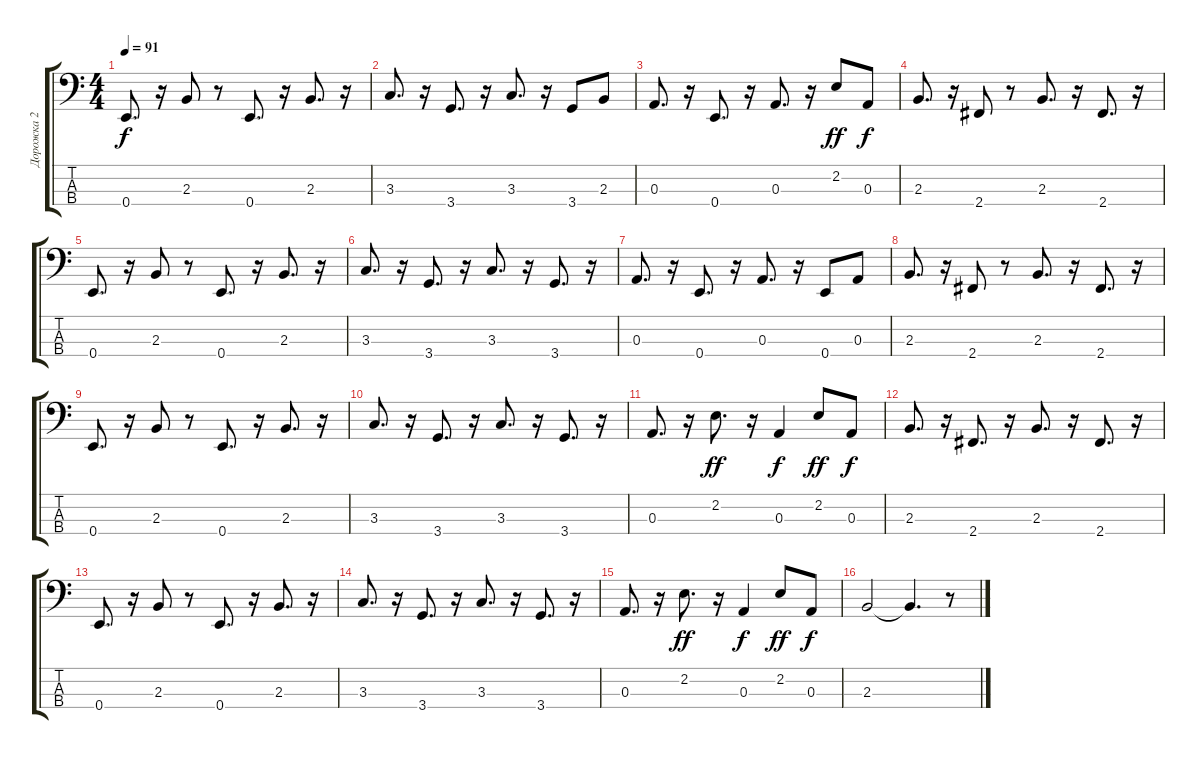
\track ("Дорожка 2" "Дорожка 2") {instrument electricbassfinger}
\staff {score tabs}
\tuning (G2 D2 A1 E1) {hide}
\ts (4 4)
\tempo 91
\clef f4
\ks c
0.4.8{d dy f} r.16 2.3.8 r.8 0.4.8{d} r.16 2.3.8{d} r.16 |
3.3.8{d} r.16 3.4.8{d} r.16 3.3.8{d} r.16 3.4.8 2.3.8 |
0.3.8{d} r.16 0.4.8{d} r.16 0.3.8{d} r.16 2.2.8{dy ff} 0.3.8{dy f} |
2.3.8{d} r.16 2.4.8 r.8 2.3.8{d} r.16 2.4.8{d} r.16 |
0.4.8{d} r.16 2.3.8 r.8 0.4.8{d} r.16 2.3.8{d} r.16 |
3.3.8{d} r.16 3.4.8{d} r.16 3.3.8{d} r.16 3.4.8{d} r.16 |
0.3.8{d} r.16 0.4.8{d} r.16 0.3.8{d} r.16 0.4.8 0.3.8 |
2.3.8{d} r.16 2.4.8 r.8 2.3.8{d} r.16 2.4.8{d} r.16 |
0.4.8{d} r.16 2.3.8 r.8 0.4.8{d} r.16 2.3.8{d} r.16 |
3.3.8{d} r.16 3.4.8{d} r.16 3.3.8{d} r.16 3.4.8{d} r.16 |
0.3.8{d} r.16 2.2.8{d dy ff} r.16 0.3.4{dy f} 2.2.8{dy ff} 0.3.8{dy f} |
2.3.8{d} r.16 2.4.8{d} r.16 2.3.8{d} r.16 2.4.8{d} r.16 |
0.4.8{d} r.16 2.3.8 r.8 0.4.8{d} r.16 2.3.8{d} r.16 |
3.3.8{d} r.16 3.4.8{d} r.16 3.3.8{d} r.16 3.4.8{d} r.16 |
0.3.8{d} r.16 2.2.8{d dy ff} r.16 0.3.4{dy f} 2.2.8{dy ff} 0.3.8{dy f} |
2.3.2 2.3{t}.4{d} r.8
